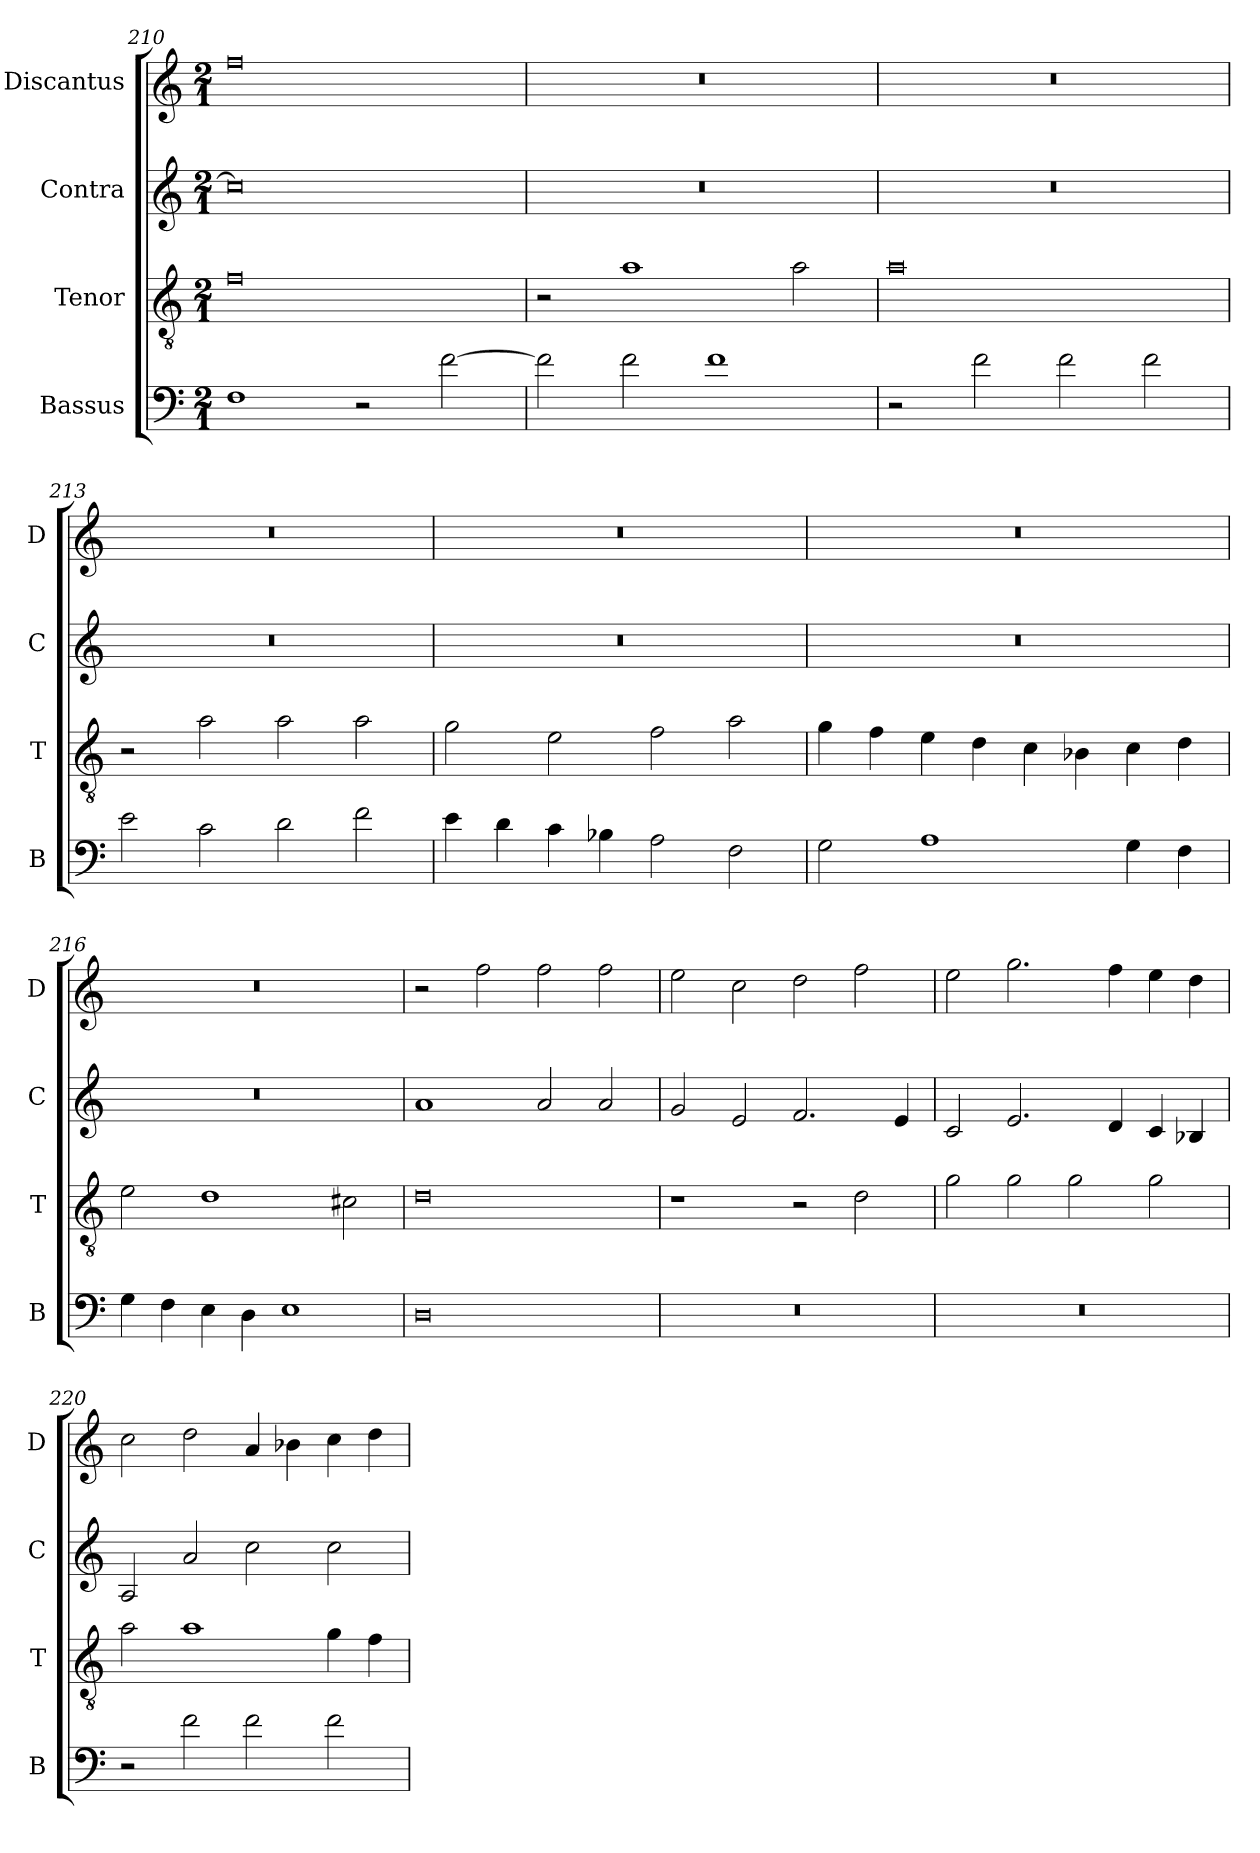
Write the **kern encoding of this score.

**kern	**kern	**kern	**kern
*part4	*part3	*part2	*part1
*staff4	*staff3	*staff2	*staff1
*I"Bassus	*I"Tenor	*I"Contra	*I"Discantus
*I'B	*I'T	*I'C	*I'D
*clefF4	*clefGv2	*clefG2	*clefG2
*k[]	*k[]	*k[]	*k[]
*M2/1	*M2/1	*M2/1	*M2/1
=210	=210	=210	=210
1F	0f	0cc]	0ff
2r	.	.	.
[2f\	.	.	.
=211	=211	=211	=211
2f\]	2r	0r	0r
2f\	1a	.	.
1f	.	.	.
.	2a\	.	.
=212	=212	=212	=212
2r	0a	0r	0r
2f\	.	.	.
2f\	.	.	.
2f\	.	.	.
=213	=213	=213	=213
2e\	2r	0r	0r
2c\	2a\	.	.
2d\	2a\	.	.
2f\	2a\	.	.
=214	=214	=214	=214
4e\	2g\	0r	0r
4d\	.	.	.
4c\	2e\	.	.
4B-X\	.	.	.
2A\	2f\	.	.
2F\	2a\	.	.
=215	=215	=215	=215
2G\	4g\	0r	0r
.	4f\	.	.
1A	4e\	.	.
.	4d\	.	.
.	4c\	.	.
.	4B-X\	.	.
4G\	4c\	.	.
4F\	4d\	.	.
=216	=216	=216	=216
4G\	2e\	0r	0r
4F\	.	.	.
4E\	1d	.	.
4D\	.	.	.
1E	.	.	.
.	2c#X\	.	.
=217	=217	=217	=217
0D	0d	1a	2r
.	.	.	2ff\
.	.	2a/	2ff\
.	.	2a/	2ff\
=218	=218	=218	=218
0r	1r	2g/	2ee\
.	.	2e/	2cc\
.	2r	2.f/	2dd\
.	2d\	.	2ff\
.	.	4e/	.
=219	=219	=219	=219
0r	2g\	2c/	2ee\
.	2g\	2.e/	2.gg\
.	2g\	.	.
.	.	4d/	4ff\
.	2g\	4c/	4ee\
.	.	4B-X/	4dd\
=220	=220	=220	=220
2r	2a\	2A/	2cc\
2f\	1a	2a/	2dd\
2f\	.	2cc\	4a/
.	.	.	4b-X\
2f\	4g\	2cc\	4cc\
.	4f\	.	4dd\
=	=	=	=
*-	*-	*-	*-
